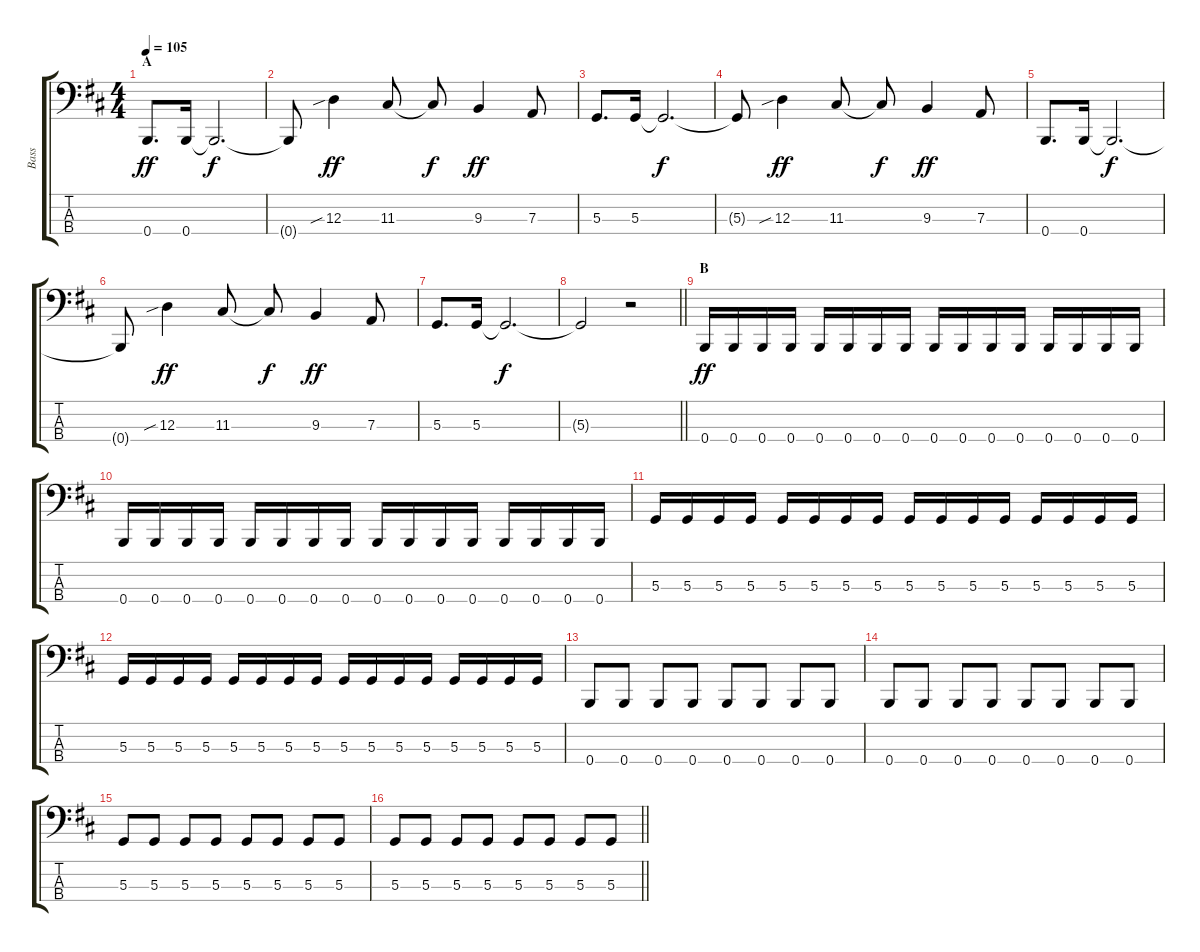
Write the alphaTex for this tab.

\track ("Bass" "Bass") {instrument electricbasspick}
\staff {score tabs}
\tuning (C2 G1 D1 B0) {hide}
\ts (4 4)
\section ("" "A")
\tempo 105
\clef f4
\ks d
0.4.8{d dy ff} 0.4.16 0.4{t}.2{d dy f} |
0.4{t}.8 12.3{sib}.4{dy ff} 11.3.8 11.3{t}.8{dy f} 9.3.4{dy ff} 7.3.8 |
5.3.8{d} 5.3.16 5.3{t}.2{d dy f} |
5.3{t}.8 12.3{sib}.4{dy ff} 11.3.8 11.3{t}.8{dy f} 9.3.4{dy ff} 7.3.8 |
0.4.8{d} 0.4.16 0.4{t}.2{d dy f} |
0.4{t}.8 12.3{sib}.4{dy ff} 11.3.8 11.3{t}.8{dy f} 9.3.4{dy ff} 7.3.8 |
5.3.8{d} 5.3.16 5.3{t}.2{d dy f} |
\barLineRight lightlight
5.3{t}.2 r.2 |
\section ("" "B")
0.4.16{dy ff} 0.4.16 0.4.16 0.4.16 0.4.16 0.4.16 0.4.16 0.4.16 0.4.16 0.4.16 0.4.16 0.4.16 0.4.16 0.4.16 0.4.16 0.4.16 |
0.4.16 0.4.16 0.4.16 0.4.16 0.4.16 0.4.16 0.4.16 0.4.16 0.4.16 0.4.16 0.4.16 0.4.16 0.4.16 0.4.16 0.4.16 0.4.16 |
5.3.16 5.3.16 5.3.16 5.3.16 5.3.16 5.3.16 5.3.16 5.3.16 5.3.16 5.3.16 5.3.16 5.3.16 5.3.16 5.3.16 5.3.16 5.3.16 |
5.3.16 5.3.16 5.3.16 5.3.16 5.3.16 5.3.16 5.3.16 5.3.16 5.3.16 5.3.16 5.3.16 5.3.16 5.3.16 5.3.16 5.3.16 5.3.16 |
0.4.8 0.4.8 0.4.8 0.4.8 0.4.8 0.4.8 0.4.8 0.4.8 |
0.4.8 0.4.8 0.4.8 0.4.8 0.4.8 0.4.8 0.4.8 0.4.8 |
5.3.8 5.3.8 5.3.8 5.3.8 5.3.8 5.3.8 5.3.8 5.3.8 |
\barLineRight lightlight
5.3.8 5.3.8 5.3.8 5.3.8 5.3.8 5.3.8 5.3.8 5.3.8
